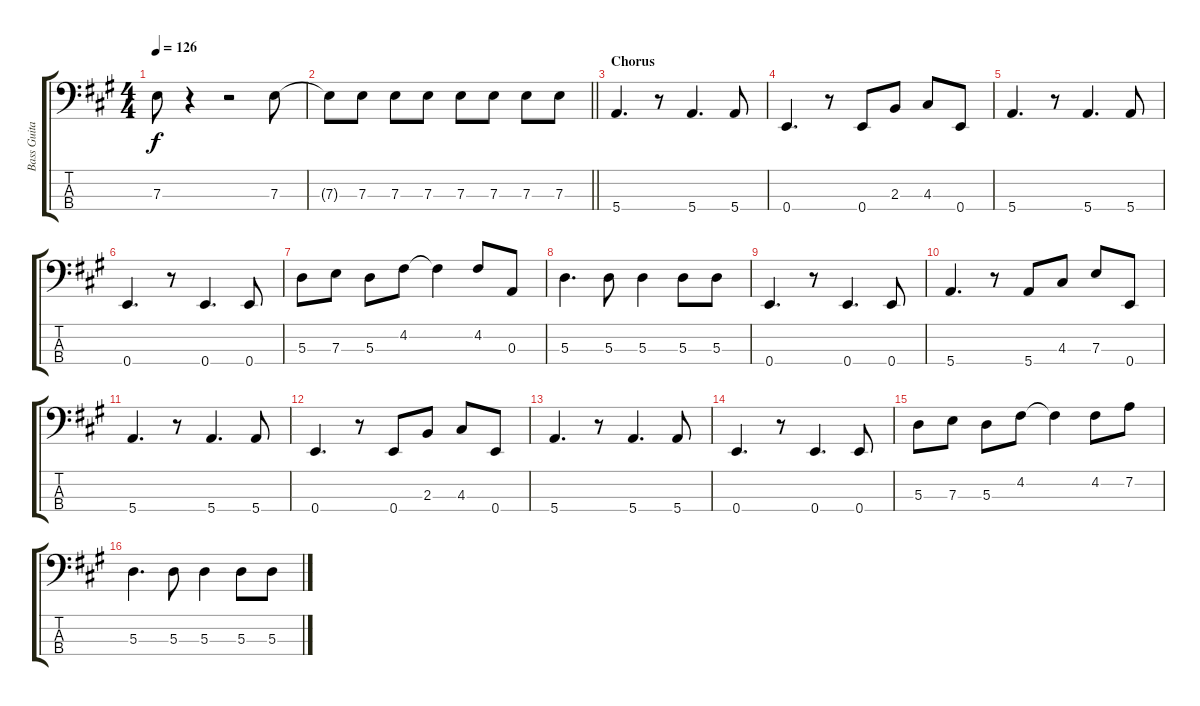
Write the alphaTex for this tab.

\track ("Bass Guitar" "Bass Guita") {instrument electricbassfinger}
\staff {score tabs}
\tuning (G2 D2 A1 E1) {hide}
\ts (4 4)
\tempo 126
\clef f4
\ks a
7.3{t}.8{dy f} r.4 r.2 7.3.8 |
\barLineRight lightlight
7.3{t}.8 7.3.8 7.3.8 7.3.8 7.3.8 7.3.8 7.3.8 7.3.8 |
\section ("" "Chorus")
5.4.4{d} r.8 5.4.4{d} 5.4.8 |
0.4.4{d} r.8 0.4.8 2.3.8 4.3.8 0.4.8 |
5.4.4{d} r.8 5.4.4{d} 5.4.8 |
0.4.4{d} r.8 0.4.4{d} 0.4.8 |
5.3.8 7.3.8 5.3.8 4.2.8 4.2{t}.4 4.2.8 0.3.8 |
5.3.4{d} 5.3.8 5.3.4 5.3.8 5.3.8 |
0.4.4{d} r.8 0.4.4{d} 0.4.8 |
5.4.4{d} r.8 5.4.8 4.3.8 7.3.8 0.4.8 |
5.4.4{d} r.8 5.4.4{d} 5.4.8 |
0.4.4{d} r.8 0.4.8 2.3.8 4.3.8 0.4.8 |
5.4.4{d} r.8 5.4.4{d} 5.4.8 |
0.4.4{d} r.8 0.4.4{d} 0.4.8 |
5.3.8 7.3.8 5.3.8 4.2.8 4.2{t}.4 4.2.8 7.2.8 |
5.3.4{d} 5.3.8 5.3.4 5.3.8 5.3.8
